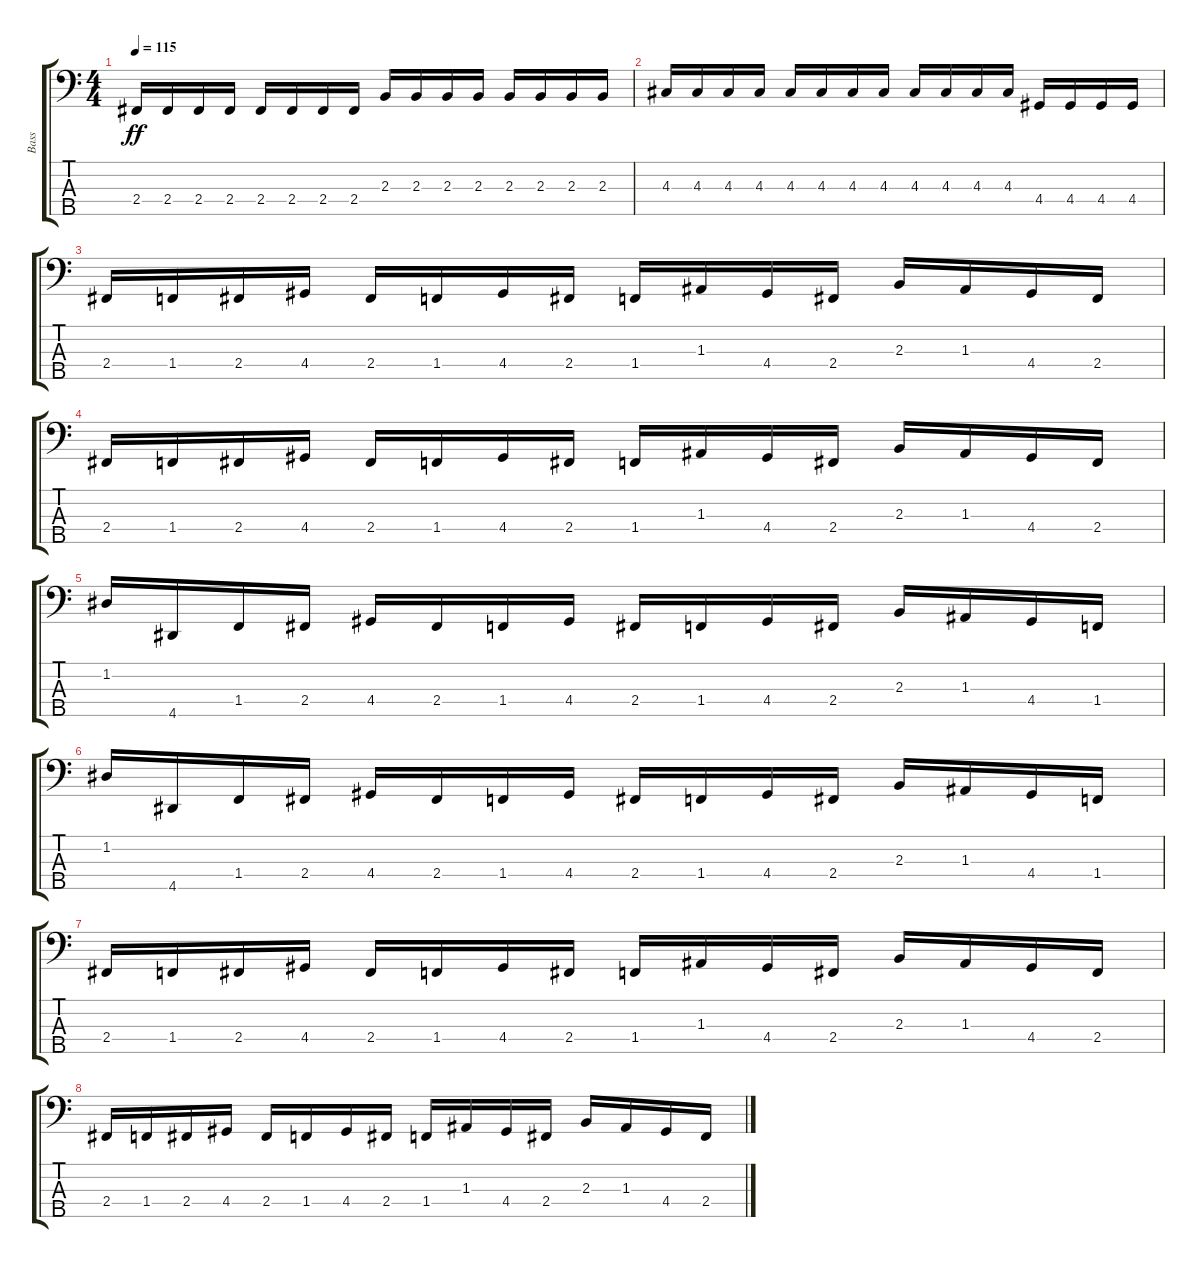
\track ("Bass" "Bass") {instrument synthbass1}
\staff {score tabs}
\tuning (G2 D2 A1 E1 B0) {hide}
\ts (4 4)
\tempo 115
\clef f4
\ks c
2.4.16{dy ff} 2.4.16 2.4.16 2.4.16 2.4.16 2.4.16 2.4.16 2.4.16 2.3.16 2.3.16 2.3.16 2.3.16 2.3.16 2.3.16 2.3.16 2.3.16 |
4.3.16 4.3.16 4.3.16 4.3.16 4.3.16 4.3.16 4.3.16 4.3.16 4.3.16 4.3.16 4.3.16 4.3.16 4.4.16 4.4.16 4.4.16 4.4.16 |
2.4.16 1.4.16 2.4.16 4.4.16 2.4.16 1.4.16 4.4.16 2.4.16 1.4.16 1.3.16 4.4.16 2.4.16 2.3.16 1.3.16 4.4.16 2.4.16 |
2.4.16 1.4.16 2.4.16 4.4.16 2.4.16 1.4.16 4.4.16 2.4.16 1.4.16 1.3.16 4.4.16 2.4.16 2.3.16 1.3.16 4.4.16 2.4.16 |
1.2.16 4.5.16 1.4.16 2.4.16 4.4.16 2.4.16 1.4.16 4.4.16 2.4.16 1.4.16 4.4.16 2.4.16 2.3.16 1.3.16 4.4.16 1.4.16 |
1.2.16 4.5.16 1.4.16 2.4.16 4.4.16 2.4.16 1.4.16 4.4.16 2.4.16 1.4.16 4.4.16 2.4.16 2.3.16 1.3.16 4.4.16 1.4.16 |
2.4.16 1.4.16 2.4.16 4.4.16 2.4.16 1.4.16 4.4.16 2.4.16 1.4.16 1.3.16 4.4.16 2.4.16 2.3.16 1.3.16 4.4.16 2.4.16 |
2.4.16 1.4.16 2.4.16 4.4.16 2.4.16 1.4.16 4.4.16 2.4.16 1.4.16 1.3.16 4.4.16 2.4.16 2.3.16 1.3.16 4.4.16 2.4.16
